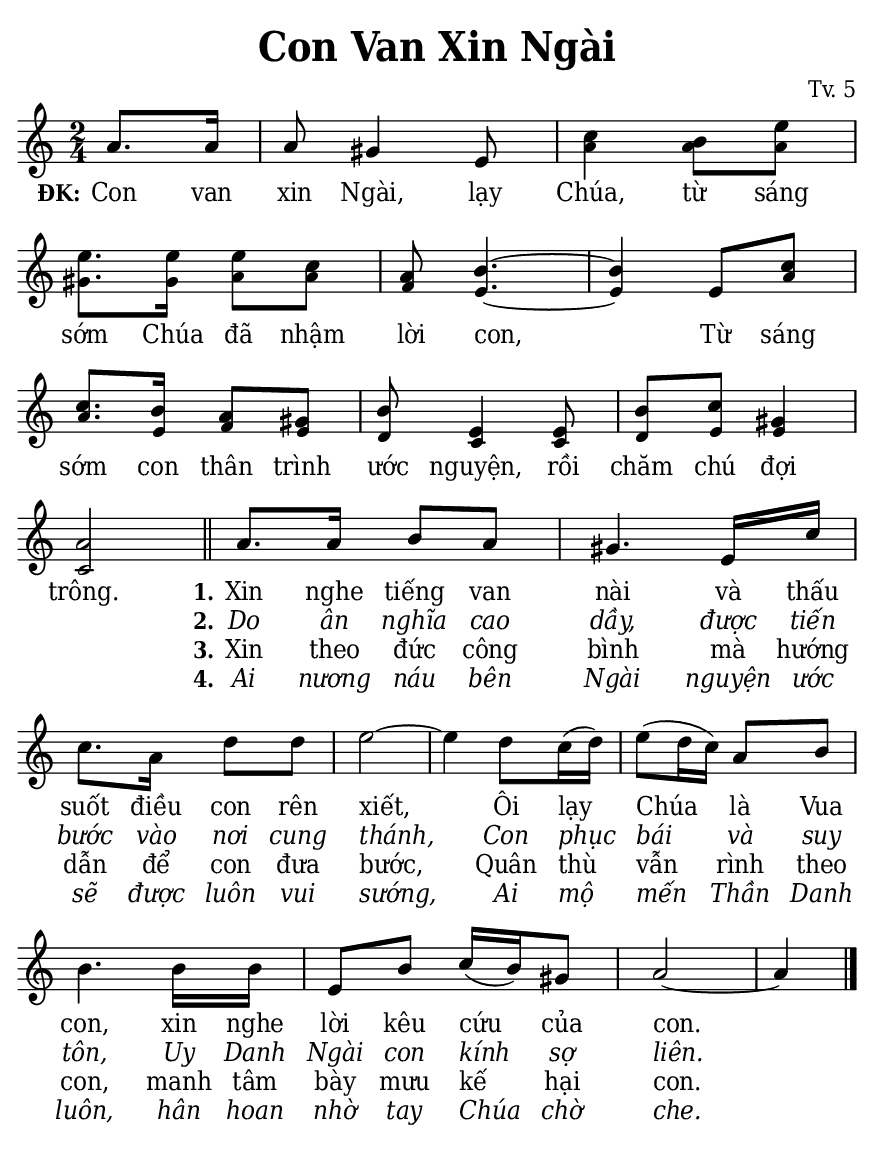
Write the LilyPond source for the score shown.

% Cài đặt chung\
\version "2.22.1"
\include "english.ly"

\header {
  title = \markup { \fontsize #1 "Con Van Xin Ngài" }
  composer = "Tv. 5"
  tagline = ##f
}

% Nhạc phiên khúc
nhacPhienKhucSop = \relative c'' {
  \partial 4 a8. a16 |
  a8 gs4 e8 |
  c'4 b8 e |
  e8. e16 e8 c |
  a b4. ~ |
  b4 e,8 c' |
  c8. b16 a8 gs |
  b e,4 e8 |
  b' c gs4 |
  a2 \bar "||"
  
  a8. a16 b8 a |
  gs4. e16 c' |
  c8. a16 d8 d |
  e2 ~ |
  e4 d8 c16 (d) |
  e8 (d16 c) a8 b |
  b4. b16 b |
  e,8 b' c16 (b) gs8 |
  a2 ~ |
  a4 \bar "|."
}

nhacPhienKhucAlto = \relative c'' {
  a8. a16 |
  a8 gs4 e8 |
  a4 a8 a |
  gs8. gs16 a8 a |
  f e4. ~ |
  e4 e8 a |
  a8. e16 f8 e |
  d c4 c8 |
  d e e4 |
  c2
}

% Lời phiên khúc
loiPhienKhucSop = \lyrics {
  \set stanza = "ĐK:"
  Con van xin Ngài,
  lạy Chúa, từ sáng sớm Chúa đã nhậm lời con,
  Từ sáng sớm con thân trình ước nguyện,
  rồi chăm chú đợi trông.
  <<
    {
      \set stanza = "1."
      Xin nghe tiếng van nài
      và thấu suốt điều con rên xiết,
      Ôi lạy Chúa là Vua con,
      xin nghe lời kêu cứu của con.
    }
    \new Lyrics {
	    \set associatedVoice = "beSop"
	    \set stanza = "2."
      \override Lyrics.LyricText.font-shape = #'italic
	    Do ân nghĩa cao dầy,
	    được tiến bước vào nơi cung thánh,
	    Con phục bái và suy tôn,
	    Uy Danh Ngài con kính sợ liên.
    }
    \new Lyrics {
	    \set associatedVoice = "beSop"
	    \set stanza = "3."
	    Xin theo đức công bình mà hướng dẫn
	    để con đưa bước,
	    Quân thù vẫn rình theo con,
	    manh tâm bày mưu kế hại con.
    }
    \new Lyrics {
	    \set associatedVoice = "beSop"
	    \set stanza = "4."
      \override Lyrics.LyricText.font-shape = #'italic
	    Ai nương náu bên Ngài
	    nguyện ước sẽ được luôn vui sướng,
	    Ai mộ mến Thần Danh luôn,
	    hân hoan nhờ tay Chúa chờ che.
    }
  >>
}

% Dàn trang
\paper {
  #(set-paper-size "a5")
  top-margin = 3\mm
  bottom-margin = 3\mm
  left-margin = 3\mm
  right-margin = 3\mm
  indent = #0
  #(define fonts
	 (make-pango-font-tree "Deja Vu Serif Condensed"
	 		       "Deja Vu Serif Condensed"
			       "Deja Vu Serif Condensed"
			       (/ 20 20)))
  print-page-number = ##f
  system-system-spacing = #'((basic-distance . 0.1) (padding . 2.5))
}

TongNhip = {
  \key c \major \time 2/4
  \set Timing.beamExceptions = #'()
  \set Timing.baseMoment = #(ly:make-moment 1/4)
}

% Đổi kích thước nốt cho bè phụ
notBePhu =
#(define-music-function (font-size music) (number? ly:music?)
   (for-some-music
     (lambda (m)
       (if (music-is-of-type? m 'rhythmic-event)
           (begin
             (set! (ly:music-property m 'tweaks)
                   (cons `(font-size . ,font-size)
                         (ly:music-property m 'tweaks)))
             #t)
           #f))
     music)
   music)

\score {
  \new ChoirStaff <<
    \new Staff \with {
        \consists "Merge_rests_engraver"
        printPartCombineTexts = ##f
      }
      <<
      \new Voice \TongNhip \partCombine 
        \nhacPhienKhucSop
        \notBePhu -1 { \nhacPhienKhucAlto }
      \new NullVoice = beSop \nhacPhienKhucSop
      \new Lyrics \lyricsto beSop \loiPhienKhucSop
      >>
  >>
  \layout {
    \override Lyrics.LyricSpace.minimum-distance = #2
    \override Score.BarNumber.break-visibility = ##(#f #f #f)
    \override Score.SpacingSpanner.uniform-stretching = ##t
  } 
}
